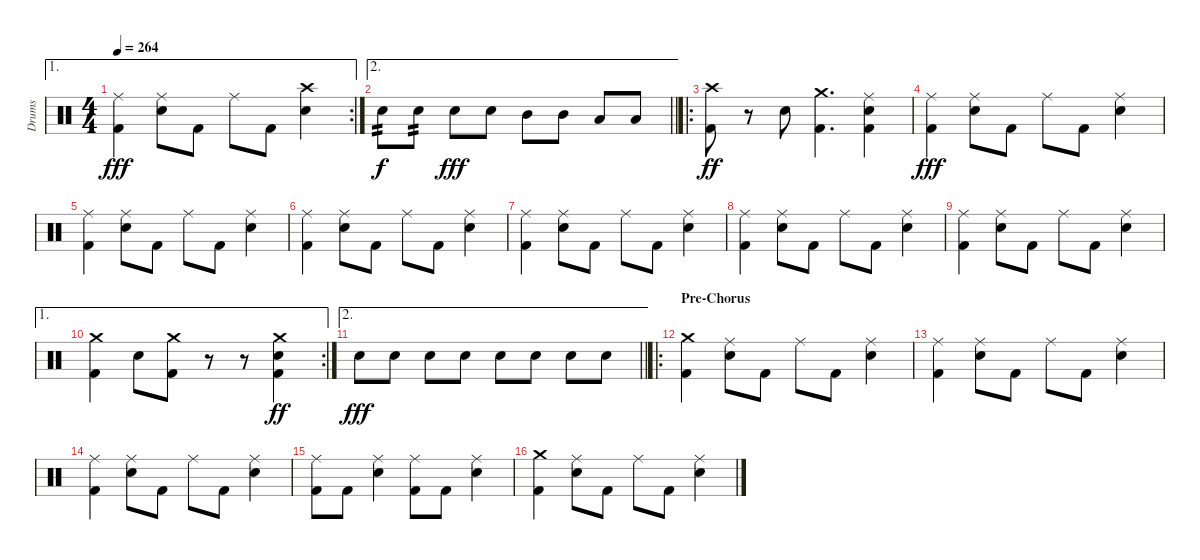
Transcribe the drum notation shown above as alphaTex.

\track ("Drums" "Drums") {instrument percussion}
\staff {score}
\articulation defaults
\ae 1
\rc 2
\ts (4 4)
\tempo 264
\clef neutral
\ks c
("Ride (middle)" "Kick (hit) 2").4{dy fff} ("Ride (middle)" "Snare (hit) 2").8 "Kick (hit) 2".8 "Ride (middle)".8 "Kick (hit) 2".8 ("Crash high (hit)" "Snare (hit) 2").4 |
\ae 2
\barLineRight lightlight "Snare (hit) 2".8{tp 2 dy f} "Snare (hit) 2".8{tp 2} "Snare (hit) 2".8{dy fff} "Snare (hit) 2".8 "Mid Tom (hit)".8 "Mid Tom (hit)".8 "Low Tom (hit)".8 "Low Tom (hit)".8
|
\ro
\section ("" "")
("Crash high (hit)" "Kick (hit) 2").8{dy ff} r.8 "Snare (hit) 2".8 ("Crash medium (hit)" "Kick (hit) 2").4{d} ("Ride (middle)" "Snare (hit) 2" "Kick (hit) 2").4 |
("Ride (middle)" "Kick (hit) 2").4{dy fff} ("Ride (middle)" "Snare (hit) 2").8 "Kick (hit) 2".8 "Ride (middle)".8 "Kick (hit) 2".8 ("Ride (middle)" "Snare (hit) 2").4 |
("Ride (middle)" "Kick (hit) 2").4 ("Ride (middle)" "Snare (hit) 2").8 "Kick (hit) 2".8 "Ride (middle)".8 "Kick (hit) 2".8 ("Ride (middle)" "Snare (hit) 2").4 |
("Ride (middle)" "Kick (hit) 2").4 ("Ride (middle)" "Snare (hit) 2").8 "Kick (hit) 2".8 "Ride (middle)".8 "Kick (hit) 2".8 ("Ride (middle)" "Snare (hit) 2").4 |
("Ride (middle)" "Kick (hit) 2").4 ("Ride (middle)" "Snare (hit) 2").8 "Kick (hit) 2".8 "Ride (middle)".8 "Kick (hit) 2".8 ("Ride (middle)" "Snare (hit) 2").4 |
("Ride (middle)" "Kick (hit) 2").4 ("Ride (middle)" "Snare (hit) 2").8 "Kick (hit) 2".8 "Ride (middle)".8 "Kick (hit) 2".8 ("Ride (middle)" "Snare (hit) 2").4 |
("Ride (middle)" "Kick (hit) 2").4 ("Ride (middle)" "Snare (hit) 2").8 "Kick (hit) 2".8 "Ride (middle)".8 "Kick (hit) 2".8 ("Ride (middle)" "Snare (hit) 2").4 |
\ae 1
\rc 2
("Crash medium (hit)" "Kick (hit) 2").4 "Snare (hit) 2".8 ("Crash medium (hit)" "Kick (hit) 2").8 r.8 r.8 ("Crash medium (hit)" "Snare (hit) 2" "Kick (hit) 2").4{dy ff} |
\ae 2
\barLineRight lightlight "Snare (hit) 2".8{dy fff} "Snare (hit) 2".8 "Snare (hit) 2".8 "Snare (hit) 2".8 "Snare (hit) 2".8 "Snare (hit) 2".8 "Snare (hit) 2".8 "Snare (hit) 2".8
|
\ro
\section ("" "Pre-Chorus")
("Crash medium (hit)" "Kick (hit) 2").4 ("Ride (middle)" "Snare (hit) 2").8 "Kick (hit) 2".8 "Ride (middle)".8 "Kick (hit) 2".8 ("Ride (middle)" "Snare (hit) 2").4 |
("Ride (middle)" "Kick (hit) 2").4 ("Ride (middle)" "Snare (hit) 2").8 "Kick (hit) 2".8 "Ride (middle)".8 "Kick (hit) 2".8 ("Ride (middle)" "Snare (hit) 2").4 |
("Ride (middle)" "Kick (hit) 2").4 ("Ride (middle)" "Snare (hit) 2").8 "Kick (hit) 2".8 "Ride (middle)".8 "Kick (hit) 2".8 ("Ride (middle)" "Snare (hit) 2").4 |
("Ride (middle)" "Kick (hit) 2").8 "Kick (hit) 2".8 ("Ride (middle)" "Snare (hit) 2").4 ("Ride (middle)" "Kick (hit) 2").8 "Kick (hit) 2".8 ("Ride (middle)" "Snare (hit) 2").4 |
("Crash medium (hit)" "Kick (hit) 2").4 ("Ride (middle)" "Snare (hit) 2").8 "Kick (hit) 2".8 "Ride (middle)".8 "Kick (hit) 2".8 ("Ride (middle)" "Snare (hit) 2").4
